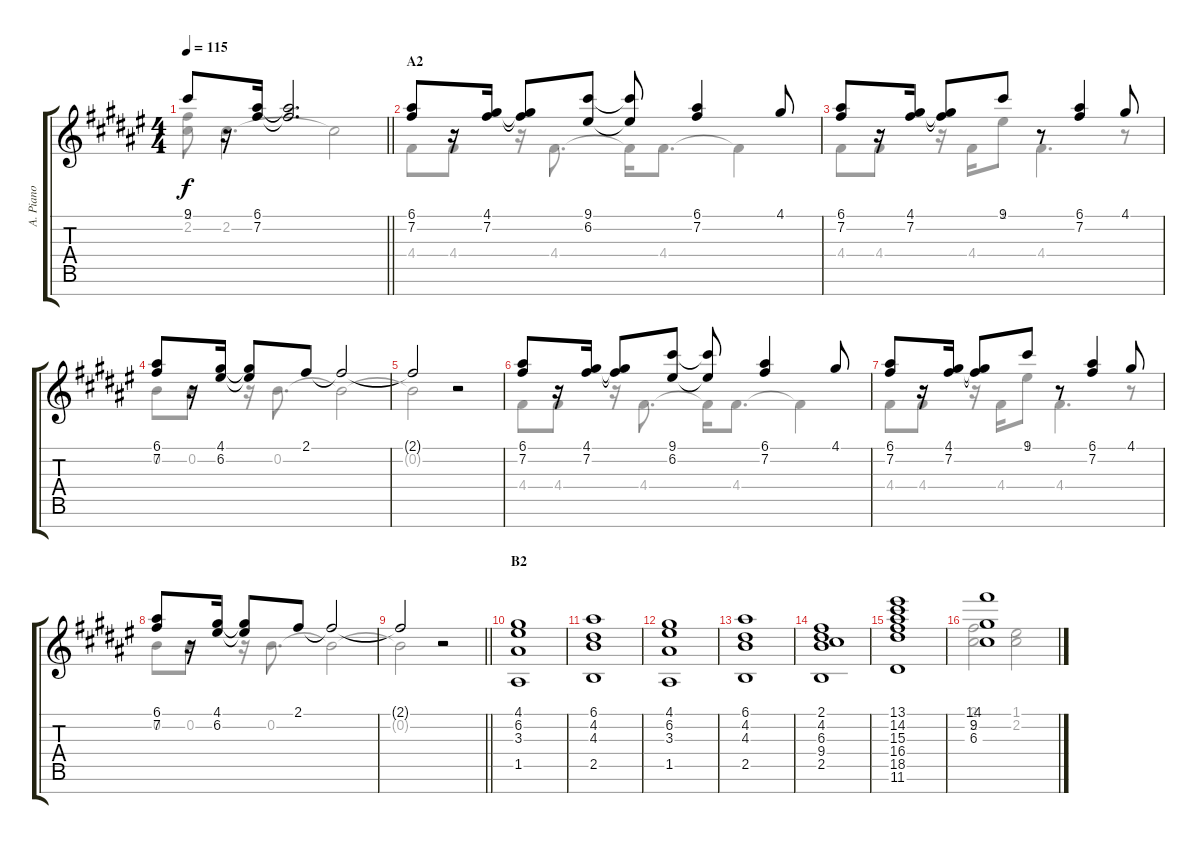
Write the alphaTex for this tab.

\track ("A. Piano" "A. Piano") {instrument acousticgrandpiano}
\staff {score tabs}
\tuning (E5 B4 G4 D4 A3 E3 B2) {hide}
\voice
\ts (4 4)
\tempo 115
\clef g2
\barLineRight lightlight
\ks f#
9.1.8{dy f} r.16 (6.1 7.2).16 (6.1{t} 7.2{t}).2{d} |
\section ("" "A2")
(6.1 7.2).8 r.16 (4.1 7.2).16 (4.1{t} 7.2{t}).8 (9.1 6.2).8 (9.1{t} 6.2{t}).8 (6.1 7.2).4 4.1.8 |
(6.1 7.2).8 r.16 (4.1 7.2).16 (4.1{t} 7.2{t}).8 9.1.8 r.8 (6.1 7.2).4 4.1.8 |
(6.1 7.2).8 r.16 (4.1 6.2).16 (4.1{t} 6.2{t}).8 2.1.8 2.1{t}.2 |
2.1{t}.2 r.2 |
(6.1 7.2).8 r.16 (4.1 7.2).16 (4.1{t} 7.2{t}).8 (9.1 6.2).8 (9.1{t} 6.2{t}).8 (6.1 7.2).4 4.1.8 |
(6.1 7.2).8 r.16 (4.1 7.2).16 (4.1{t} 7.2{t}).8 9.1.8 r.8 (6.1 7.2).4 4.1.8 |
(6.1 7.2).8 r.16 (4.1 6.2).16 (4.1{t} 6.2{t}).8 2.1.8 2.1{t}.2 |
\barLineRight lightlight
2.1{t}.2 r.2 |
\section ("" "B2")
(4.1 6.2 3.3 1.5).1 |
(6.1 4.2 4.3 2.5).1 |
(4.1 6.2 3.3 1.5).1 |
(6.1 4.2 4.3 2.5).1 |
(2.1 4.2 6.3 9.4 2.5).1 |
(13.1 14.2 15.3 16.4 18.5 11.6).1 |
(14.1 9.2 6.3).1
\voice
\clef g2
\ottava regular
\simile none
\barLineRight lightlight
\ks f#
(2.1 2.2).8{dy f} 2.2.4{d} 2.2{t}.2 |
4.4.8 4.4.8 r.16 4.4.8{d} 4.4{t}.16 4.4.8{d} 4.4{t}.4 |
4.4.8 4.4.8 r.16 4.4.16 1.1.8 4.4.4{d} r.8 |
0.2.8 0.2.8 r.16 0.2.8{d} 0.2{t}.2 |
0.2{t}.2 r.2 |
4.4.8 4.4.8 r.16 4.4.8{d} 4.4{t}.16 4.4.8{d} 4.4{t}.4 |
4.4.8 4.4.8 r.16 4.4.16 1.1.8 4.4.4{d} r.8 |
0.2.8 0.2.8 r.16 0.2.8{d} 0.2{t}.2 |
\barLineRight lightlight
0.2{t}.2 r.2 |
|
|
|
|
|
|
(2.1 2.2).2 (1.1 2.2).2
